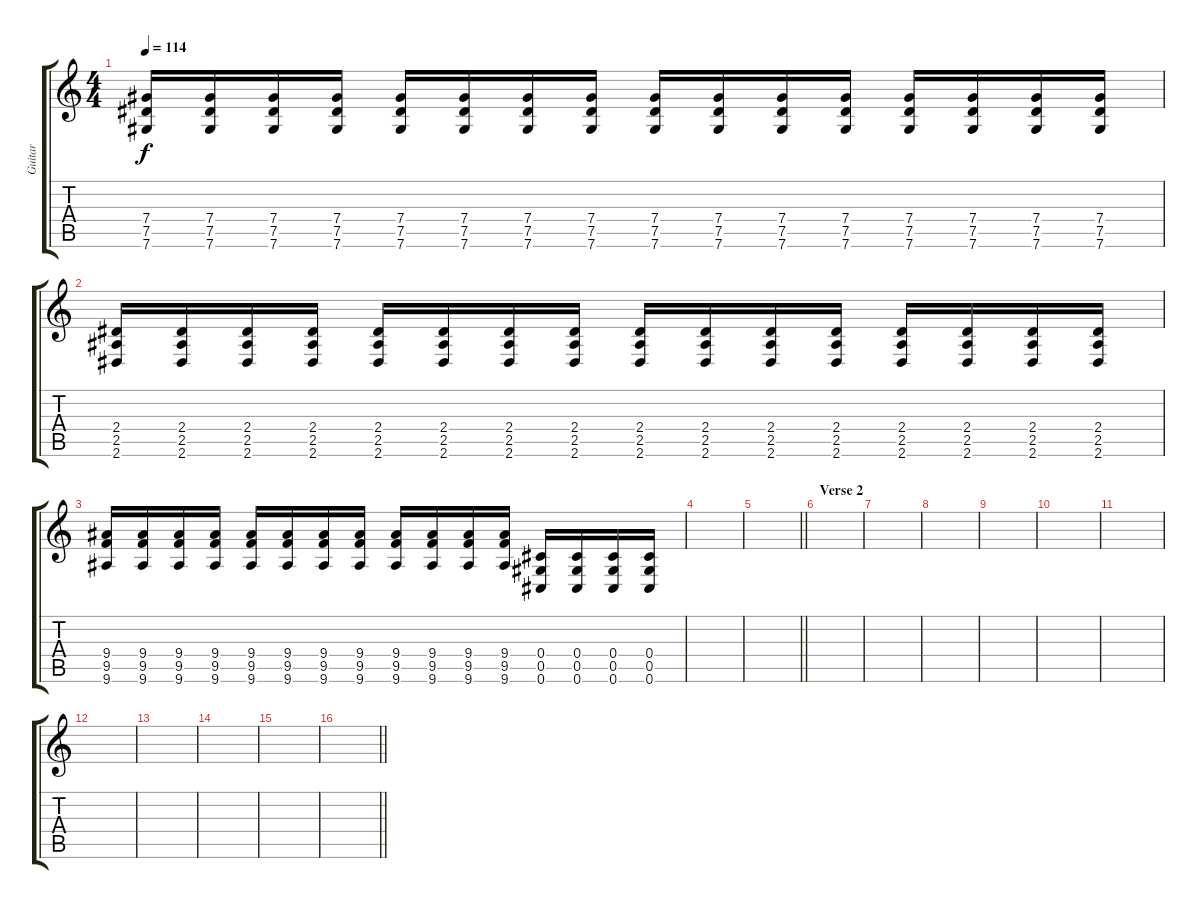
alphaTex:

\track ("Guitar" "Guitar") {instrument distortionguitar}
\staff {score tabs}
\tuning (Eb4 Bb3 Gb3 Db3 Ab2 Db2) {hide}
\ts (4 4)
\tempo 114
\clef g2
\ks c
(7.4 7.5 7.6).16{dy f} (7.4 7.5 7.6).16 (7.4 7.5 7.6).16 (7.4 7.5 7.6).16 (7.4 7.5 7.6).16 (7.4 7.5 7.6).16 (7.4 7.5 7.6).16 (7.4 7.5 7.6).16 (7.4 7.5 7.6).16 (7.4 7.5 7.6).16 (7.4 7.5 7.6).16 (7.4 7.5 7.6).16 (7.4 7.5 7.6).16 (7.4 7.5 7.6).16 (7.4 7.5 7.6).16 (7.4 7.5 7.6).16 |
(2.4 2.5 2.6).16 (2.4 2.5 2.6).16 (2.4 2.5 2.6).16 (2.4 2.5 2.6).16 (2.4 2.5 2.6).16 (2.4 2.5 2.6).16 (2.4 2.5 2.6).16 (2.4 2.5 2.6).16 (2.4 2.5 2.6).16 (2.4 2.5 2.6).16 (2.4 2.5 2.6).16 (2.4 2.5 2.6).16 (2.4 2.5 2.6).16 (2.4 2.5 2.6).16 (2.4 2.5 2.6).16 (2.4 2.5 2.6).16 |
(9.4 9.5 9.6).16 (9.4 9.5 9.6).16 (9.4 9.5 9.6).16 (9.4 9.5 9.6).16 (9.4 9.5 9.6).16 (9.4 9.5 9.6).16 (9.4 9.5 9.6).16 (9.4 9.5 9.6).16 (9.4 9.5 9.6).16 (9.4 9.5 9.6).16 (9.4 9.5 9.6).16 (9.4 9.5 9.6).16 (0.4 0.5 0.6).16 (0.4 0.5 0.6).16 (0.4 0.5 0.6).16 (0.4 0.5 0.6).16 |
|
\barLineRight lightlight
|
\section ("" "Verse 2")
|
|
|
|
|
|
|
|
|
|
\barLineRight lightlight
